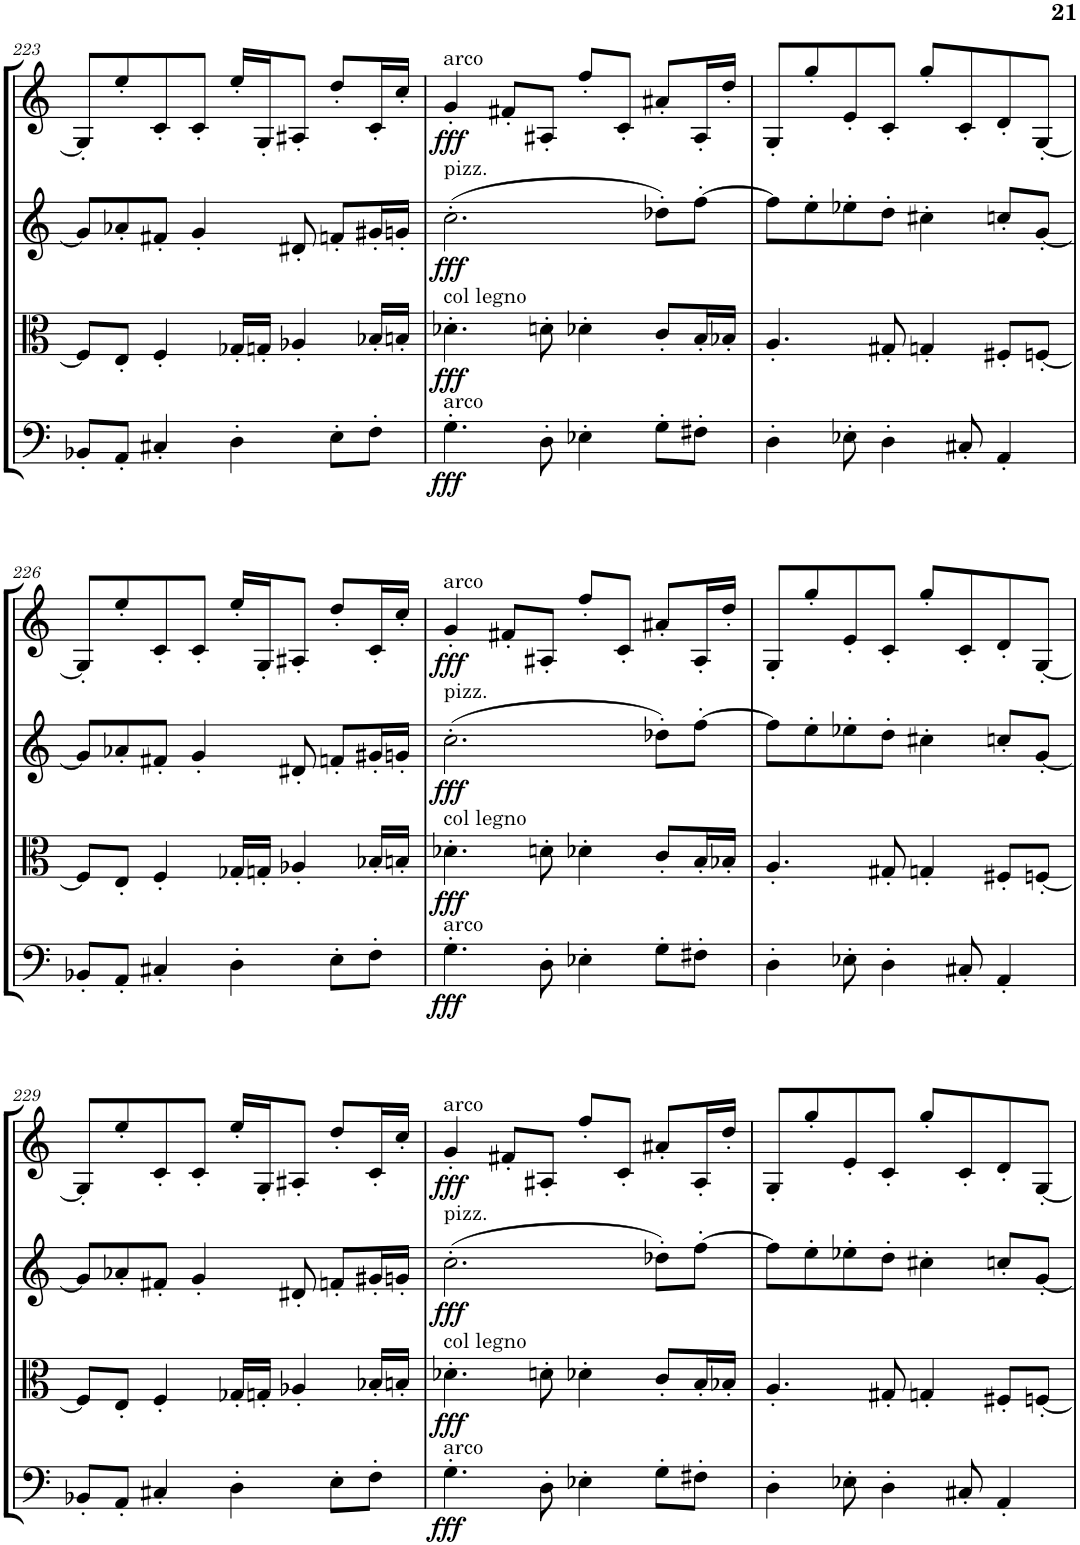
**kern	**dynam	**kern	**dynam	**kern	**dynam	**kern	**dynam
*part4	*part4	*part3	*part3	*part2	*part2	*part1	*part1
*staff4	*staff4	*staff3	*staff3	*staff2	*staff2	*staff1	*staff1
*I"Violoncello	*	*I"Viola	*	*I"Violin II	*	*I"Violin I	*
*I'Vc	*	*I'Vla	*	*I'Vln	*	*I'Vln	*
!!LO:PB:g=z
*clefF4	*	*clefC3	*	*clefG2	*	*clefG2	*
*k[]	*	*k[]	*	*k[]	*	*k[]	*
*M4/4	*	*M4/4	*	*M4/4	*	*M4/4	*
=223	=223	=223	=223	=223	=223	=223	=223
8BB-X'/L	.	8F/L]	.	8g/L]	.	8G'/L]	.
8AA'/J	.	8E'/J	.	8a-X'/	.	8ee'/	.
4C#X'/	.	4F'/	.	8f#X'/J	.	8c'/	.
.	.	.	.	4g'/	.	8c'/J	.
4D'\	.	16G-X'/LL	.	.	.	16ee'/LL	.
.	.	16Gn'/JJ	.	.	.	16G'/J	.
.	.	4A-X'/	.	8d#X'/	.	8A#X'/J	.
8E'\L	.	.	.	8fn'/L	.	8dd'/L	.
8F'\J	.	16B-X'/LL	.	16g#X'/L	.	16c'/L	.
.	.	16Bn'/JJ	.	16gn'/JJ	.	16cc'/JJ	.
=224	=224	=224	=224	=224	=224	=224	=224
!	!	!	!	!	!	!LO:TX:a:t=arco	!
!	!	!	!	!LO:TX:a:t=pizz.	!	!	!
!	!	!LO:TX:a:t=col legno	!	!	!	!	!
!LO:TX:a:t=arco	!	!	!	!	!	!	!
!	!LO:DY:b	!	!LO:DY:b	!	!LO:DY:b	!	!LO:DY:b
4.G'\	fff	4.d-X'\	fff	(2.cc'\	fff	4g'/	fff
.	.	.	.	.	.	8f#X'/L	.
8D'\	.	8dn'\	.	.	.	8A#X'/J	.
4E-X'\	.	4d-X'\	.	.	.	8ff'/L	.
.	.	.	.	.	.	8c'/J	.
8G'\L	.	8c'/L	.	8dd-X'\L)	.	8a#X'/L	.
8F#X'\J	.	16B'/L	.	[8ff'\J	.	16A#'/L	.
.	.	16B-X'/JJ	.	.	.	16dd'/JJ	.
=225	=225	=225	=225	=225	=225	=225	=225
4D'\	.	4.A'/	.	8ff\L]	.	8G'/L	.
.	.	.	.	8ee'\	.	8gg'/	.
8E-X'\	.	.	.	8ee-X'\	.	8e'/	.
4D'\	.	8G#X'/	.	8dd'\J	.	8c'/J	.
.	.	4Gn'/	.	4cc#X'\	.	8gg'/L	.
8C#X'/	.	.	.	.	.	8c'/	.
4AA'/	.	8F#X'/L	.	8ccn'/L	.	8d'/	.
.	.	[8Fn'/J	.	[8g'/J	.	[8G'/J	.
!!LO:LB:g=z
=226	=226	=226	=226	=226	=226	=226	=226
8BB-X'/L	.	8F/L]	.	8g/L]	.	8G'/L]	.
8AA'/J	.	8E'/J	.	8a-X'/	.	8ee'/	.
4C#X'/	.	4F'/	.	8f#X'/J	.	8c'/	.
.	.	.	.	4g'/	.	8c'/J	.
4D'\	.	16G-X'/LL	.	.	.	16ee'/LL	.
.	.	16Gn'/JJ	.	.	.	16G'/J	.
.	.	4A-X'/	.	8d#X'/	.	8A#X'/J	.
8E'\L	.	.	.	8fn'/L	.	8dd'/L	.
8F'\J	.	16B-X'/LL	.	16g#X'/L	.	16c'/L	.
.	.	16Bn'/JJ	.	16gn'/JJ	.	16cc'/JJ	.
=227	=227	=227	=227	=227	=227	=227	=227
!	!	!	!	!	!	!LO:TX:a:t=arco	!
!	!	!	!	!LO:TX:a:t=pizz.	!	!	!
!	!	!LO:TX:a:t=col legno	!	!	!	!	!
!LO:TX:a:t=arco	!	!	!	!	!	!	!
!	!LO:DY:b	!	!LO:DY:b	!	!LO:DY:b	!	!LO:DY:b
4.G'\	fff	4.d-X'\	fff	(2.cc'\	fff	4g'/	fff
.	.	.	.	.	.	8f#X'/L	.
8D'\	.	8dn'\	.	.	.	8A#X'/J	.
4E-X'\	.	4d-X'\	.	.	.	8ff'/L	.
.	.	.	.	.	.	8c'/J	.
8G'\L	.	8c'/L	.	8dd-X'\L)	.	8a#X'/L	.
8F#X'\J	.	16B'/L	.	[8ff'\J	.	16A#'/L	.
.	.	16B-X'/JJ	.	.	.	16dd'/JJ	.
=228	=228	=228	=228	=228	=228	=228	=228
4D'\	.	4.A'/	.	8ff\L]	.	8G'/L	.
.	.	.	.	8ee'\	.	8gg'/	.
8E-X'\	.	.	.	8ee-X'\	.	8e'/	.
4D'\	.	8G#X'/	.	8dd'\J	.	8c'/J	.
.	.	4Gn'/	.	4cc#X'\	.	8gg'/L	.
8C#X'/	.	.	.	.	.	8c'/	.
4AA'/	.	8F#X'/L	.	8ccn'/L	.	8d'/	.
.	.	[8Fn'/J	.	[8g'/J	.	[8G'/J	.
!!LO:LB:g=z
=229	=229	=229	=229	=229	=229	=229	=229
8BB-X'/L	.	8F/L]	.	8g/L]	.	8G'/L]	.
8AA'/J	.	8E'/J	.	8a-X'/	.	8ee'/	.
4C#X'/	.	4F'/	.	8f#X'/J	.	8c'/	.
.	.	.	.	4g'/	.	8c'/J	.
4D'\	.	16G-X'/LL	.	.	.	16ee'/LL	.
.	.	16Gn'/JJ	.	.	.	16G'/J	.
.	.	4A-X'/	.	8d#X'/	.	8A#X'/J	.
8E'\L	.	.	.	8fn'/L	.	8dd'/L	.
8F'\J	.	16B-X'/LL	.	16g#X'/L	.	16c'/L	.
.	.	16Bn'/JJ	.	16gn'/JJ	.	16cc'/JJ	.
=230	=230	=230	=230	=230	=230	=230	=230
!	!	!	!	!	!	!LO:TX:a:t=arco	!
!	!	!	!	!LO:TX:a:t=pizz.	!	!	!
!	!	!LO:TX:a:t=col legno	!	!	!	!	!
!LO:TX:a:t=arco	!	!	!	!	!	!	!
!	!LO:DY:b	!	!LO:DY:b	!	!LO:DY:b	!	!LO:DY:b
4.G'\	fff	4.d-X'\	fff	(2.cc'\	fff	4g'/	fff
.	.	.	.	.	.	8f#X'/L	.
8D'\	.	8dn'\	.	.	.	8A#X'/J	.
4E-X'\	.	4d-X'\	.	.	.	8ff'/L	.
.	.	.	.	.	.	8c'/J	.
8G'\L	.	8c'/L	.	8dd-X'\L)	.	8a#X'/L	.
8F#X'\J	.	16B'/L	.	[8ff'\J	.	16A#'/L	.
.	.	16B-X'/JJ	.	.	.	16dd'/JJ	.
=231	=231	=231	=231	=231	=231	=231	=231
4D'\	.	4.A'/	.	8ff\L]	.	8G'/L	.
.	.	.	.	8ee'\	.	8gg'/	.
8E-X'\	.	.	.	8ee-X'\	.	8e'/	.
4D'\	.	8G#X'/	.	8dd'\J	.	8c'/J	.
.	.	4Gn'/	.	4cc#X'\	.	8gg'/L	.
8C#X'/	.	.	.	.	.	8c'/	.
4AA'/	.	8F#X'/L	.	8ccn'/L	.	8d'/	.
.	.	[8Fn'/J	.	[8g'/J	.	[8G'/J	.
=	=	=	=	=	=	=	=
*-	*-	*-	*-	*-	*-	*-	*-
